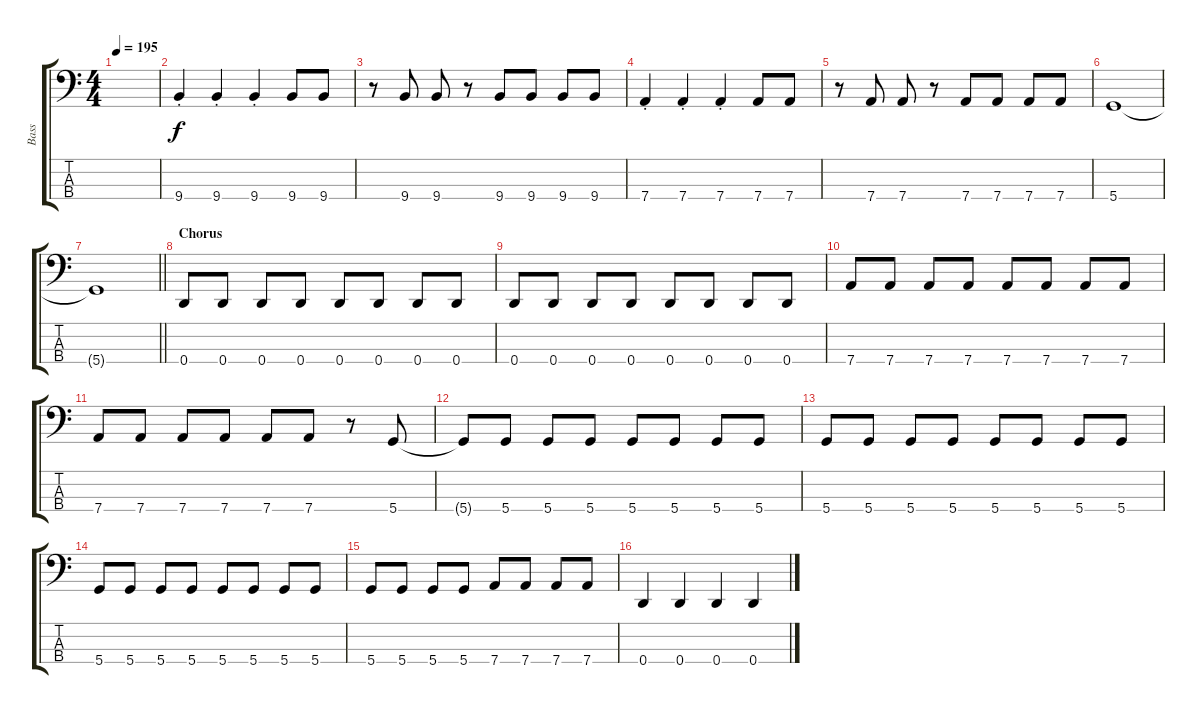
\track ("Bass" "Bass") {instrument electricbassfinger}
\staff {score tabs}
\tuning (G2 D2 A1 D1) {hide}
\ts (4 4)
\tempo 195
\clef f4
\ks c
|
9.4{st}.4 9.4{st}.4 9.4{st}.4 9.4.8 9.4.8 |
r.8 9.4.8 9.4.8 r.8 9.4.8 9.4.8 9.4.8 9.4.8 |
7.4{st}.4 7.4{st}.4 7.4{st}.4 7.4.8 7.4.8 |
r.8 7.4.8 7.4.8 r.8 7.4.8 7.4.8 7.4.8 7.4.8 |
5.4.1 |
\barLineRight lightlight
5.4{t}.1 |
\section ("" "Chorus")
0.4.8 0.4.8 0.4.8 0.4.8 0.4.8 0.4.8 0.4.8 0.4.8 |
0.4.8 0.4.8 0.4.8 0.4.8 0.4.8 0.4.8 0.4.8 0.4.8 |
7.4.8 7.4.8 7.4.8 7.4.8 7.4.8 7.4.8 7.4.8 7.4.8 |
7.4.8 7.4.8 7.4.8 7.4.8 7.4.8 7.4.8 r.8 5.4.8 |
5.4{t}.8 5.4.8 5.4.8 5.4.8 5.4.8 5.4.8 5.4.8 5.4.8 |
5.4.8 5.4.8 5.4.8 5.4.8 5.4.8 5.4.8 5.4.8 5.4.8 |
5.4.8 5.4.8 5.4.8 5.4.8 5.4.8 5.4.8 5.4.8 5.4.8 |
5.4.8 5.4.8 5.4.8 5.4.8 7.4.8 7.4.8 7.4.8 7.4.8 |
0.4.4 0.4.4 0.4.4 0.4.4
